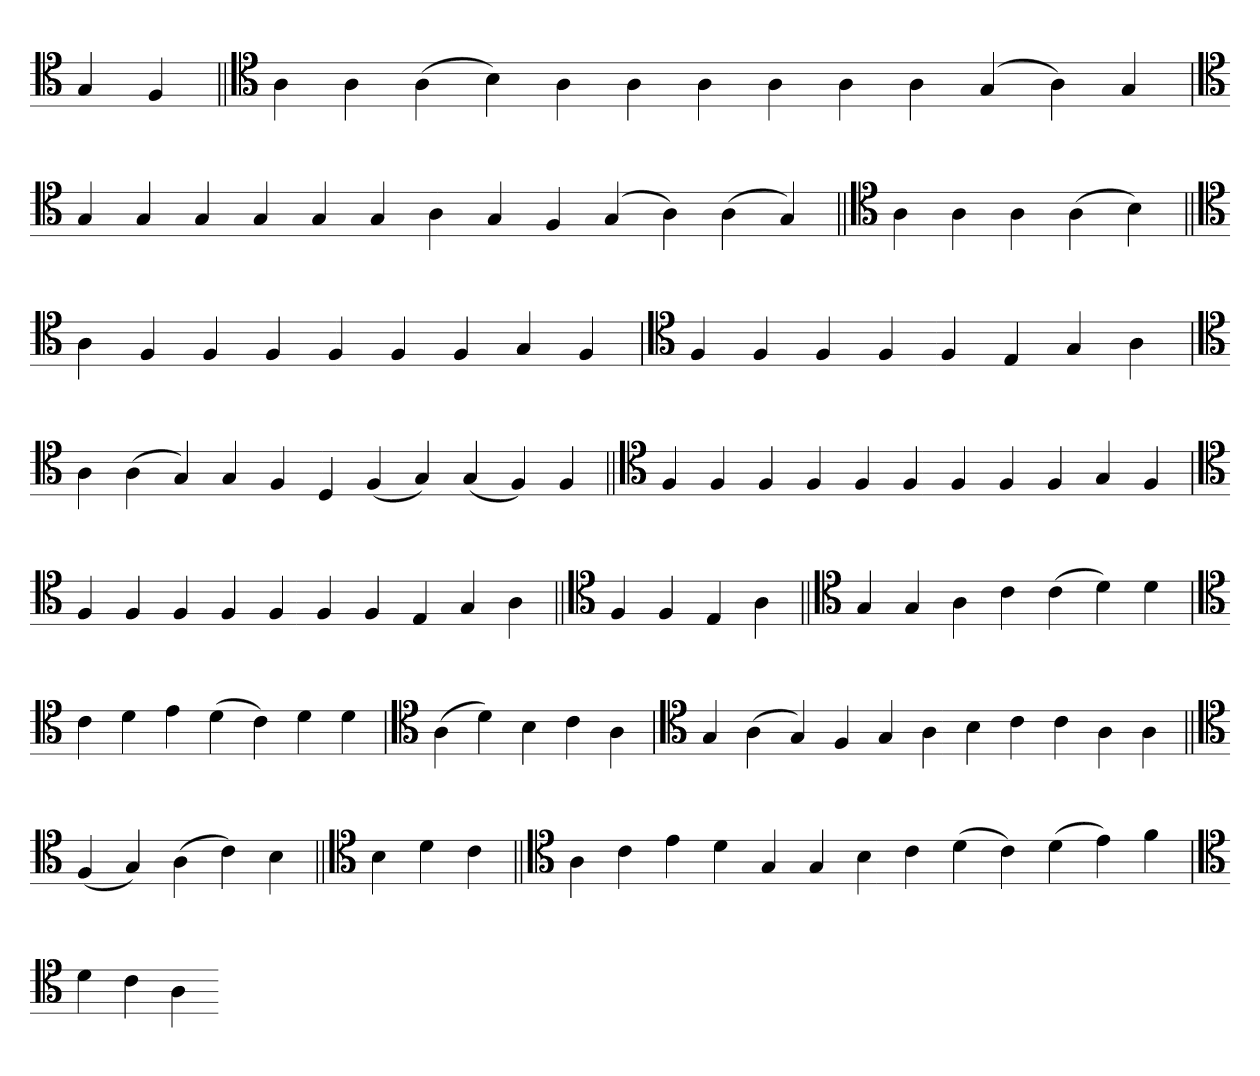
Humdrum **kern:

**kern
*part1
*staff1
*clefC4
=
4G
4F
=||
*clefC4
4A
4A
(4A
4B)
4A
4A
4A
4A
4A
4A
(4G
4A)
4G
=`
*clefC4
4G
4G
4G
4G
4G
4G
4A
4G
4F
(4G
4A)
(4A
4G)
=||
*clefC4
4A
4A
4A
(4A
4B)
=||
*clefC4
4A
4F
4F
4F
4F
4F
4F
4G
4F
=`
*clefC4
4F
4F
4F
4F
4F
4E
4G
4A
='
*clefC4
4A
(4A
4G)
4G
4F
4D
(4F
4G)
(4G
4F)
4F
=||
*clefC4
4F
4F
4F
4F
4F
4F
4F
4F
4F
4G
4F
=`
*clefC4
4F
4F
4F
4F
4F
4F
4F
4E
4G
4A
=||
*clefC4
4F
4F
4E
4A
=||
*clefC4
4G
4G
4A
4c
(4c
4d)
4d
=`
*clefC4
4c
4d
4e
(4d
4c)
4d
4d
='
*clefC4
(4A
4d)
4B
4c
4A
=`
*clefC4
4G
(4A
4G)
4F
4G
4A
4B
4c
4c
4A
4A
=||
*clefC4
(4F
4G)
(4A
4c)
4B
=||
*clefC4
4B
4d
4c
=||
*clefC4
4A
4c
4e
4d
4G
4G
4B
4c
(4d
4c)
(4d
4e)
4f
=`
*clefC4
4d
4c
4A
=-
*-
